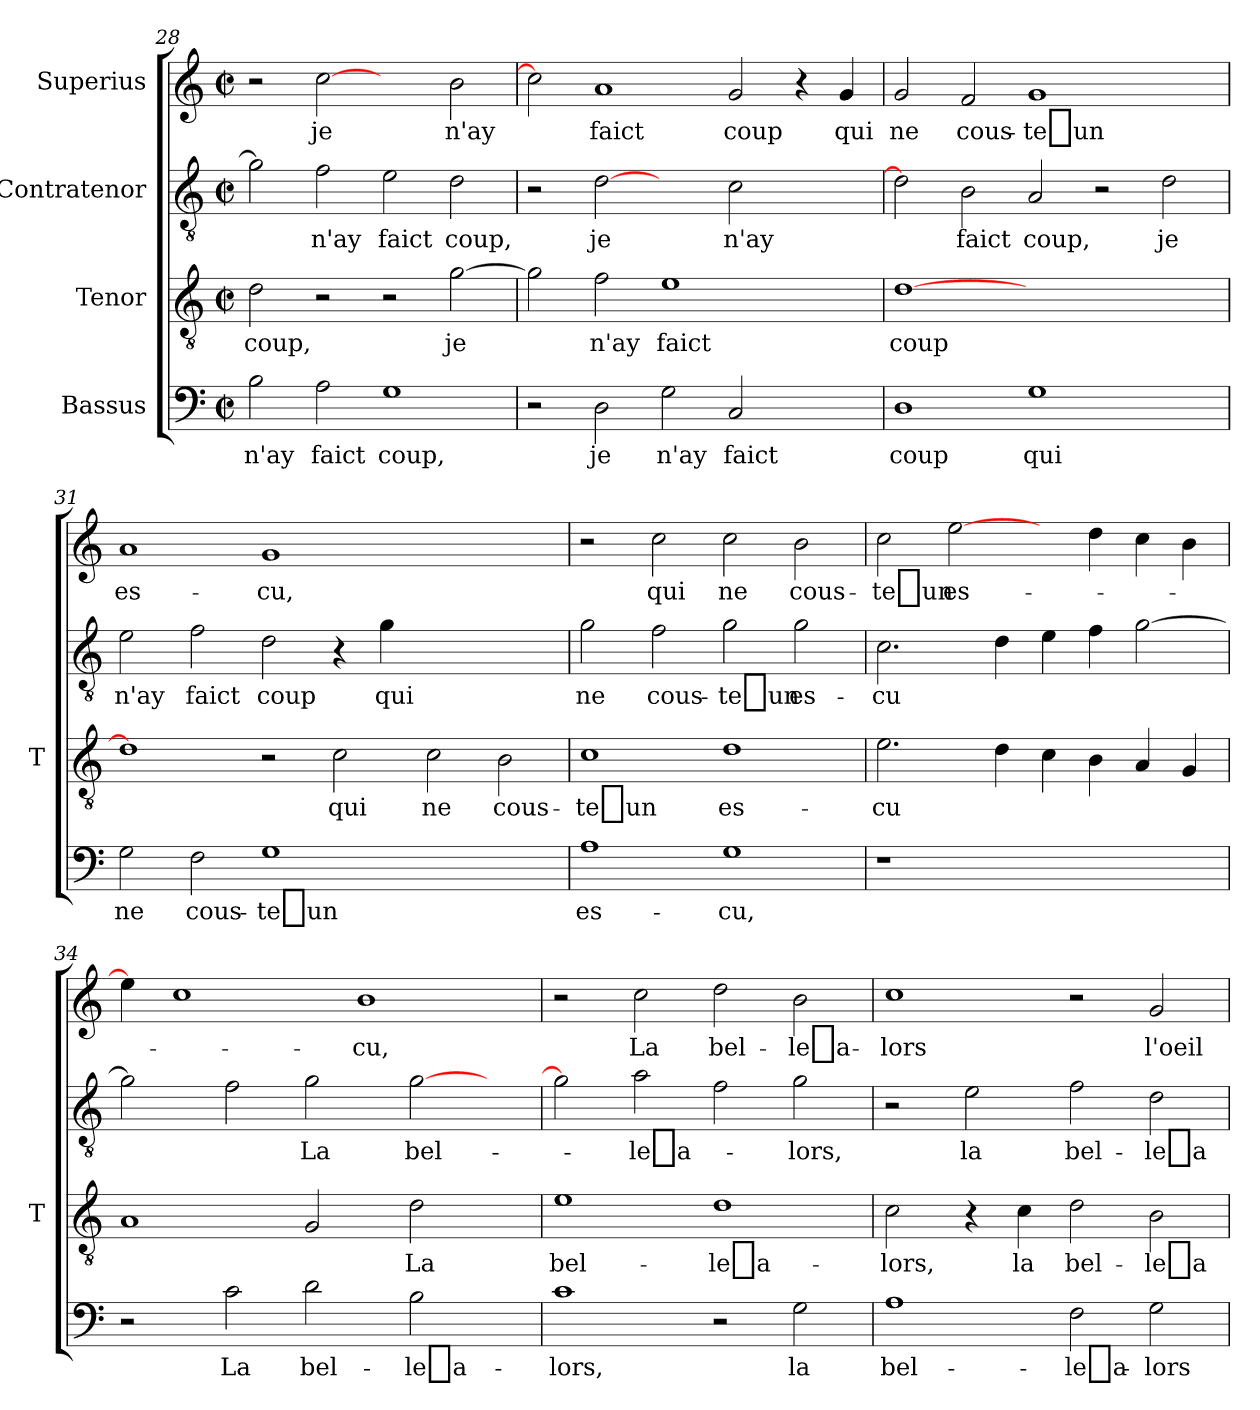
**kern	**text	**kern	**text	**kern	**text	**kern	**text
*part4	*part4	*part3	*part3	*part2	*part2	*part1	*part1
*staff4	*staff4	*staff3	*staff3	*staff2	*staff2	*staff1	*staff1
*I"Bassus	*	*I"Tenor	*	*I"Contratenor	*	*I"Superius	*
*	*	*I'T	*	*	*	*	*
*clefF4	*	*clefGv2	*	*clefGv2	*	*clefG2	*
*k[]	*	*k[]	*	*k[]	*	*k[]	*
*C:	*	*C:	*	*C:	*	*C:	*
*M2/2	*	*M2/2	*	*M2/2	*	*M2/2	*
*met(c|)	*	*met(c|)	*	*met(c|)	*	*met(c|)	*
=28	=28	=28	=28	=28	=28	=28	=28
2B	-n'ay	2d	-coup,	2g]	.	2r	.
2A	-faict	2r	.	2f	-n'ay	[2cc	-je
1G	-coup,	2r	.	2e	-faict	2ryy	.
.	.	[2g	-je	2d	-coup,	2b	-n'ay
!!LO:LB:g=z
=29	=29	=29	=29	=29	=29	=29	=29
2r	.	2g]	.	2r	.	2cc]	.
2D	-je	2f	-n'ay	[2d	-je	1a	-faict
2G	-n'ay	1e	-faict	2ryy	.	.	.
2C	-faict	.	.	2c	-n'ay	2g	-coup
2ryy	.	2ryy	.	2ryy	.	4r	.
.	.	.	.	.	.	4g	-qui
=30	=30	=30	=30	=30	=30	=30	=30
1D	-coup	[1d	-coup	2d]	.	2g	-ne
.	.	.	.	2B	-faict	2f	cous-
1G	-qui	1.ryy	.	2A	-coup,	1g	-te_un
.	.	.	.	2r	.	.	.
2ryy	.	.	.	2d	-je	2ryy	.
=31	=31	=31	=31	=31	=31	=31	=31
2G	-ne	1d]	.	2e	-n'ay	1a	es-
2F	cous-	.	.	2f	-faict	.	.
1G	-te_un	2r	.	2d	-coup	1g	-cu,
.	.	2c	-qui	4r	.	.	.
.	.	.	.	4g	-qui	.	.
1ryy	.	2c	-ne	1ryy	.	1ryy	.
.	.	2B	cous-	.	.	.	.
=32	=32	=32	=32	=32	=32	=32	=32
1A	es-	1c	-te_un	2g	-ne	2r	.
.	.	.	.	2f	cous-	2cc	-qui
1G	-cu,	1d	es-	2g	-te_un	2cc	-ne
.	.	.	.	2g	es-	2b	cous-
!!LO:LB:g=z
=33	=33	=33	=33	=33	=33	=33	=33
1r	.	2.e	-cu	2.c	-cu	2cc	-te_un
.	.	.	.	.	.	[2ee	es-
.	.	4d	.	4d	.	.	.
1ryy	.	4c	.	4e	.	4ryy	.
.	.	4B	.	4f	.	4dd	.
.	.	4A	.	[2g	.	4cc	.
.	.	4G	.	.	.	4b	.
=34	=34	=34	=34	=34	=34	=34	=34
2r	.	1A	.	2g]	.	4ee]	.
.	.	.	.	.	.	1cc	.
2c	-La	.	.	2f	.	.	.
2d	bel-	2G	.	2g	-La	.	.
.	.	.	.	.	.	1b	-cu,
2B	le_a-	2d	-La	[2g	bel-	.	.
4ryy	.	4ryy	.	4ryy	.	.	.
=35	=35	=35	=35	=35	=35	=35	=35
1c	-lors,	1e	bel-	2g]	.	2r	.
.	.	.	.	2a	le_a-	2cc	-La
2r	.	1d	le_a-	2f	.	2dd	bel-
2G	-la	.	.	2g	-lors,	2b	le_a-
=36	=36	=36	=36	=36	=36	=36	=36
1A	bel-	2c	-lors,	2r	.	1cc	-lors
.	.	4r	.	2e	-la	.	.
.	.	4c	-la	.	.	.	.
2F	le_a-	2d	bel-	2f	bel-	2r	.
2G	-lors	2B	le_a-	2d	le_a-	2g	-l'oeil
=	=	=	=	=	=	=	=
*-	*-	*-	*-	*-	*-	*-	*-
